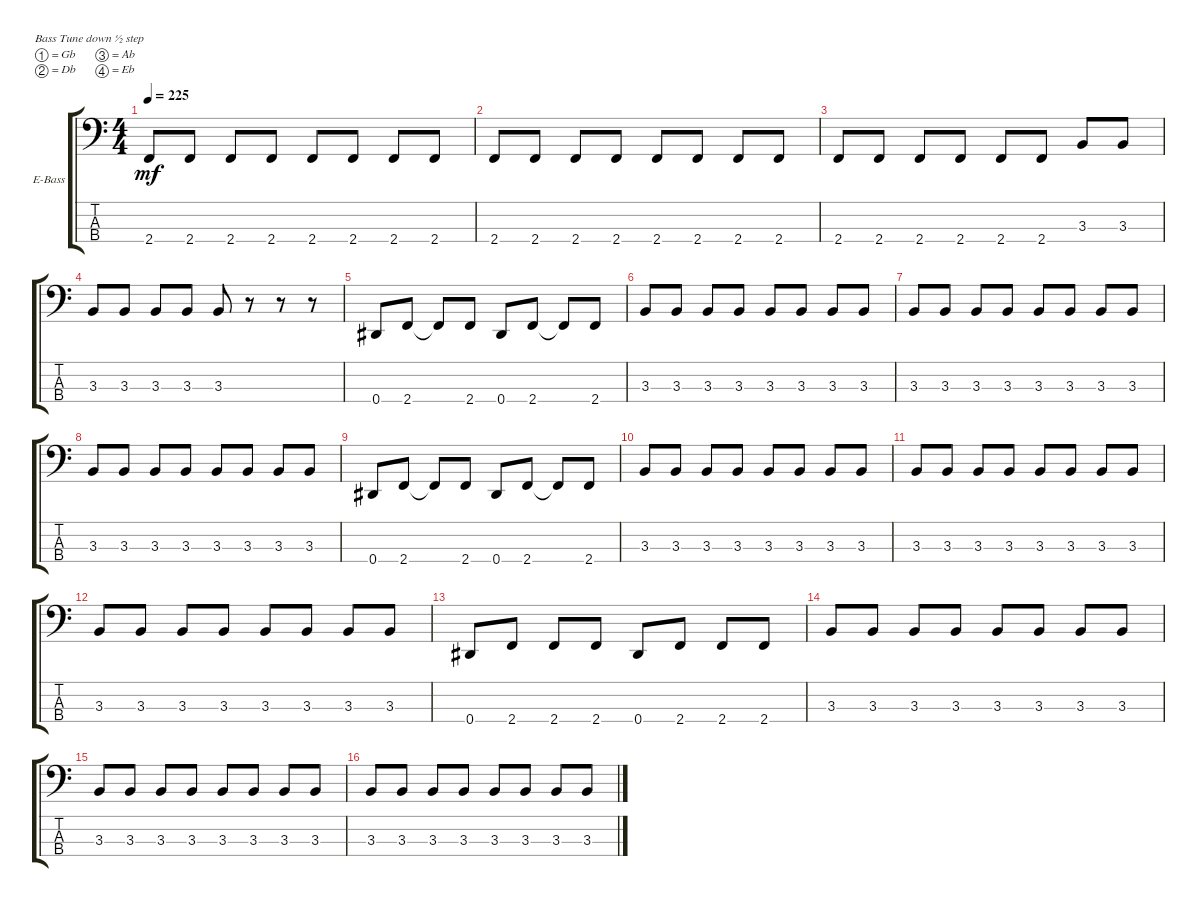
\bracketExtendMode groupsimilarinstruments
\firstSystemTrackNameOrientation horizontal
\otherSystemsTrackNameOrientation horizontal
\track ("Electric Bass" "E-Bass") {instrument electricbassfinger}
\staff {score tabs}
\tuning (Gb2 Db2 Ab1 Eb1)
\ts (4 4)
\tempo 225
\clef f4
\ks c
2.4.8{dy mf} 2.4.8 2.4.8 2.4.8 2.4.8 2.4.8 2.4.8 2.4.8 |
2.4.8 2.4.8 2.4.8 2.4.8 2.4.8 2.4.8 2.4.8 2.4.8 |
2.4.8 2.4.8 2.4.8 2.4.8 2.4.8 2.4.8 3.3.8 3.3.8 |
3.3.8 3.3.8 3.3.8 3.3.8 3.3.8 r.8 r.8 r.8 |
0.4.8 2.4.8 2.4{t}.8 2.4.8 0.4.8 2.4.8 2.4{t}.8 2.4.8 |
3.3.8 3.3.8 3.3.8 3.3.8 3.3.8 3.3.8 3.3.8 3.3.8 |
3.3.8 3.3.8 3.3.8 3.3.8 3.3.8 3.3.8 3.3.8 3.3.8 |
3.3.8 3.3.8 3.3.8 3.3.8 3.3.8 3.3.8 3.3.8 3.3.8 |
0.4.8 2.4.8 2.4{t}.8 2.4.8 0.4.8 2.4.8 2.4{t}.8 2.4.8 |
3.3.8 3.3.8 3.3.8 3.3.8 3.3.8 3.3.8 3.3.8 3.3.8 |
3.3.8 3.3.8 3.3.8 3.3.8 3.3.8 3.3.8 3.3.8 3.3.8 |
3.3.8 3.3.8 3.3.8 3.3.8 3.3.8 3.3.8 3.3.8 3.3.8 |
0.4.8 2.4.8 2.4.8 2.4.8 0.4.8 2.4.8 2.4.8 2.4.8 |
3.3.8 3.3.8 3.3.8 3.3.8 3.3.8 3.3.8 3.3.8 3.3.8 |
3.3.8 3.3.8 3.3.8 3.3.8 3.3.8 3.3.8 3.3.8 3.3.8 |
3.3.8 3.3.8 3.3.8 3.3.8 3.3.8 3.3.8 3.3.8 3.3.8
